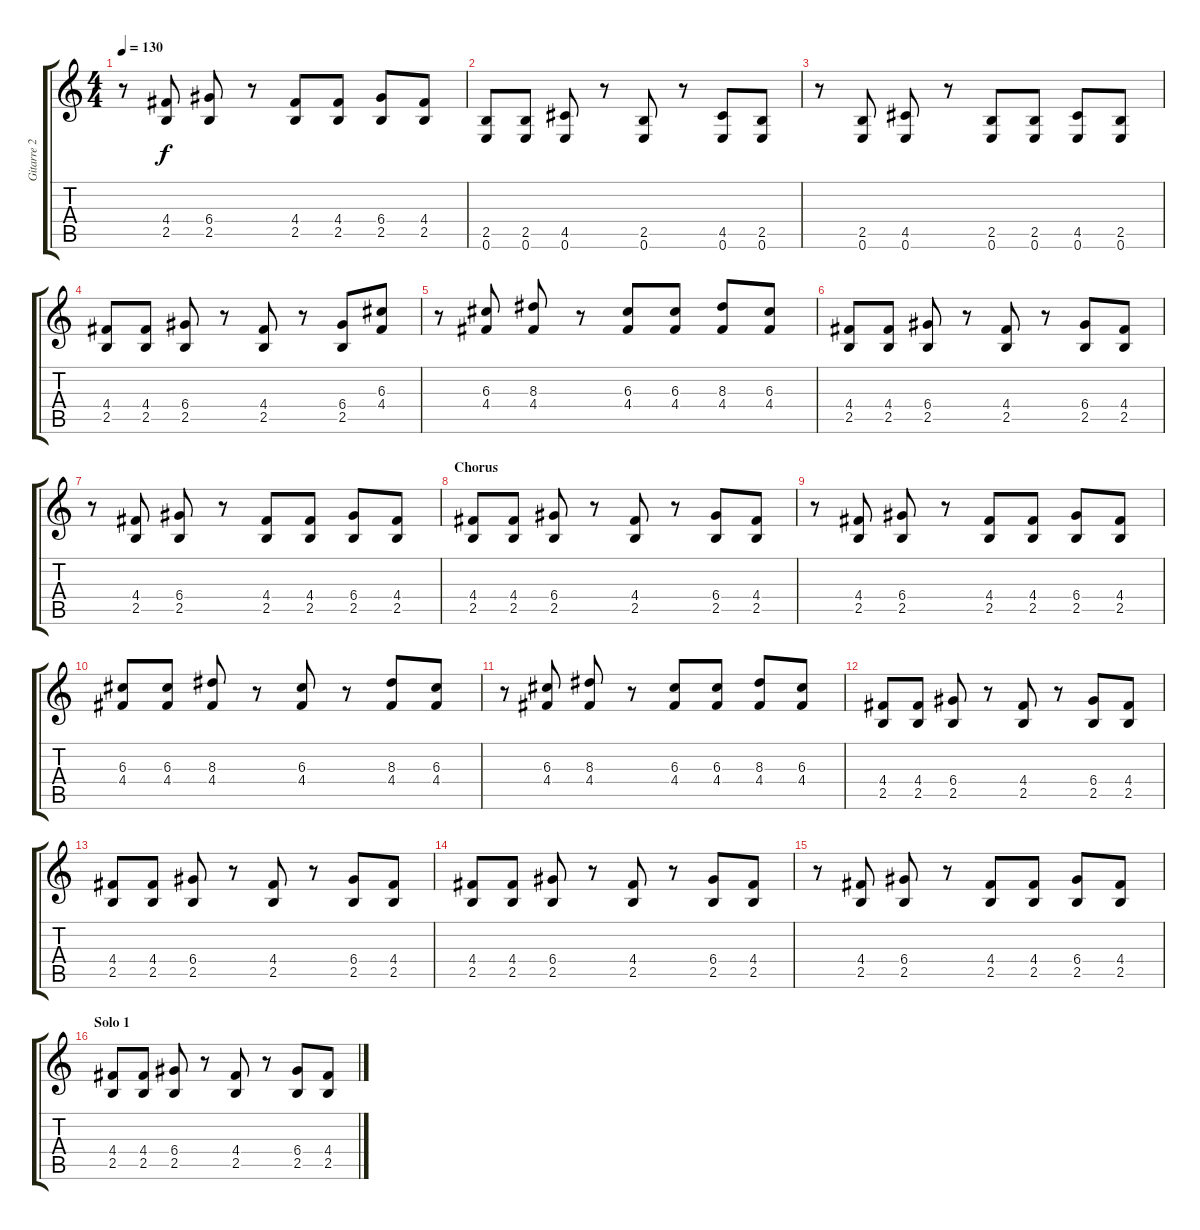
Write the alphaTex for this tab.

\track ("Gitarre 2" "Gitarre 2") {instrument overdrivenguitar}
\staff {score tabs}
\tuning (E4 B3 G3 D3 A2 E2) {hide}
\ts (4 4)
\tempo 130
\clef g2
\ks c
r.8{dy f} (4.4 2.5).8 (6.4 2.5).8 r.8 (4.4 2.5).8 (4.4 2.5).8 (6.4 2.5).8 (4.4 2.5).8 |
(2.5 0.6).8 (2.5 0.6).8 (4.5 0.6).8 r.8 (2.5 0.6).8 r.8 (4.5 0.6).8 (2.5 0.6).8 |
r.8 (2.5 0.6).8 (4.5 0.6).8 r.8 (2.5 0.6).8 (2.5 0.6).8 (4.5 0.6).8 (2.5 0.6).8 |
(4.4 2.5).8 (4.4 2.5).8 (6.4 2.5).8 r.8 (4.4 2.5).8 r.8 (6.4 2.5).8 (6.3 4.4).8 |
r.8 (6.3 4.4).8 (8.3 4.4).8 r.8 (6.3 4.4).8 (6.3 4.4).8 (8.3 4.4).8 (6.3 4.4).8 |
(4.4 2.5).8 (4.4 2.5).8 (6.4 2.5).8 r.8 (4.4 2.5).8 r.8 (6.4 2.5).8 (4.4 2.5).8 |
r.8 (4.4 2.5).8 (6.4 2.5).8 r.8 (4.4 2.5).8 (4.4 2.5).8 (6.4 2.5).8 (4.4 2.5).8 |
\section ("" "Chorus")
(4.4 2.5).8 (4.4 2.5).8 (6.4 2.5).8 r.8 (4.4 2.5).8 r.8 (6.4 2.5).8 (4.4 2.5).8 |
r.8 (4.4 2.5).8 (6.4 2.5).8 r.8 (4.4 2.5).8 (4.4 2.5).8 (6.4 2.5).8 (4.4 2.5).8 |
(6.3 4.4).8 (6.3 4.4).8 (8.3 4.4).8 r.8 (6.3 4.4).8 r.8 (8.3 4.4).8 (6.3 4.4).8 |
r.8 (6.3 4.4).8 (8.3 4.4).8 r.8 (6.3 4.4).8 (6.3 4.4).8 (8.3 4.4).8 (6.3 4.4).8 |
(4.4 2.5).8 (4.4 2.5).8 (6.4 2.5).8 r.8 (4.4 2.5).8 r.8 (6.4 2.5).8 (4.4 2.5).8 |
(4.4 2.5).8 (4.4 2.5).8 (6.4 2.5).8 r.8 (4.4 2.5).8 r.8 (6.4 2.5).8 (4.4 2.5).8 |
(4.4 2.5).8 (4.4 2.5).8 (6.4 2.5).8 r.8 (4.4 2.5).8 r.8 (6.4 2.5).8 (4.4 2.5).8 |
r.8 (4.4 2.5).8 (6.4 2.5).8 r.8 (4.4 2.5).8 (4.4 2.5).8 (6.4 2.5).8 (4.4 2.5).8 |
\section ("" "Solo 1")
(4.4 2.5).8 (4.4 2.5).8 (6.4 2.5).8 r.8 (4.4 2.5).8 r.8 (6.4 2.5).8 (4.4 2.5).8
